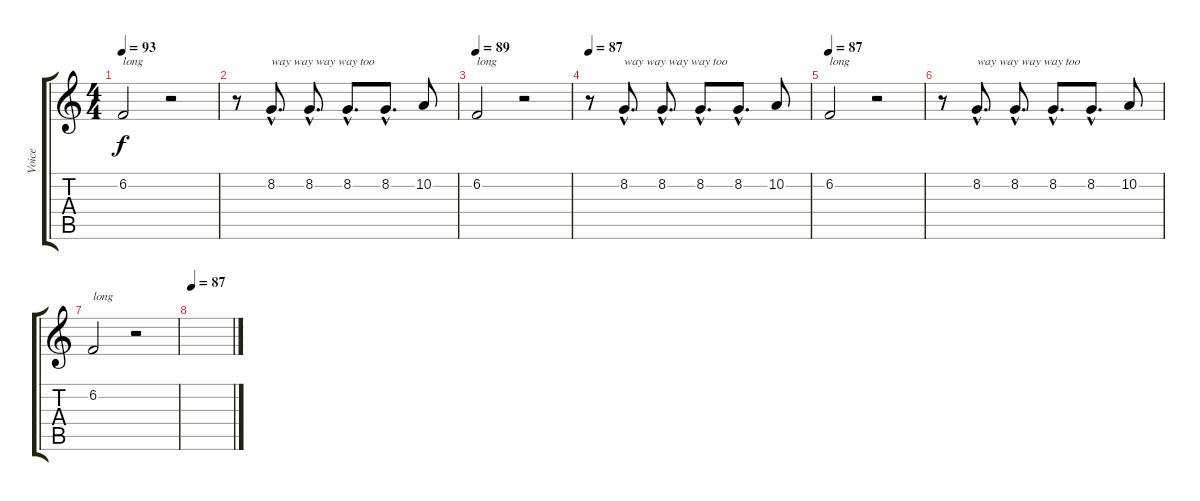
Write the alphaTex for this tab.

\track ("Voice" "Voice") {instrument altosax}
\staff {score tabs}
\tuning (E4 B3 G3 D3 A2 E2) {hide}
\ts (4 4)
\tempo 93
\clef g2
\ks c
6.2.2{txt "long" dy f} r.2 |
r.8 8.2{hac}.8{d txt "way way way way too"} 8.2{hac}.8{d} 8.2{hac}.8{d} 8.2{hac}.8{d} 10.2.8 |
\tempo 89
6.2.2{txt "long"} r.2 |
\tempo 87
r.8 8.2{hac}.8{d txt "way way way way too"} 8.2{hac}.8{d} 8.2{hac}.8{d} 8.2{hac}.8{d} 10.2.8 |
\tempo 87
6.2.2{txt "long"} r.2 |
r.8 8.2{hac}.8{d txt "way way way way too"} 8.2{hac}.8{d} 8.2{hac}.8{d} 8.2{hac}.8{d} 10.2.8 |
6.2.2{txt "long"} r.2 |
\tempo 87
